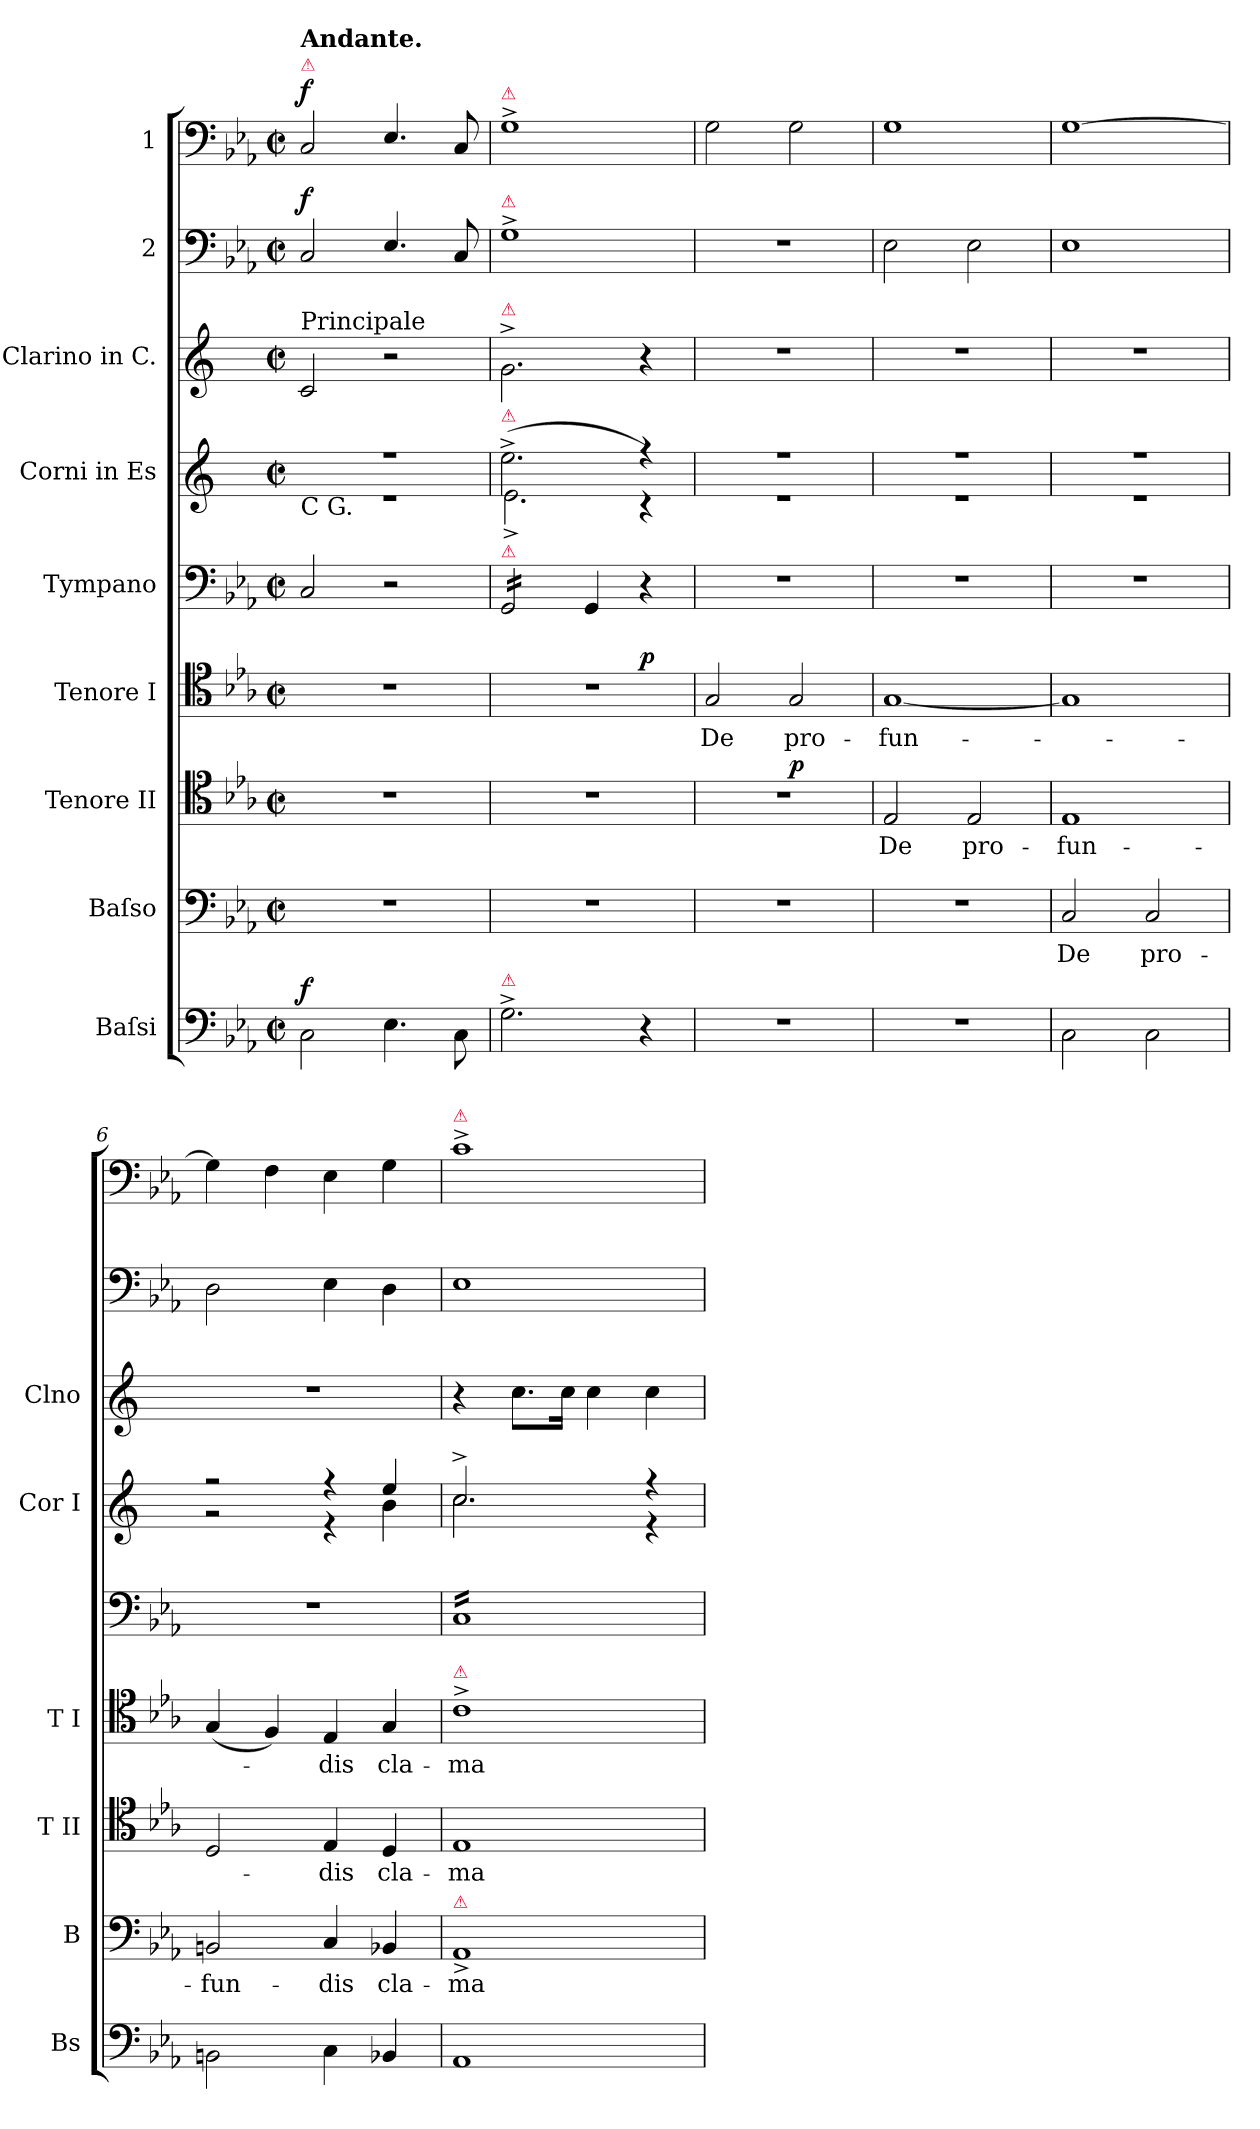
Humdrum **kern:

**kern	**dynam	**kern	**text	**kern	**text	**dynam	**kern	**text	**dynam	**kern	**kern	**kern	**kern	**dynam	**kern	**dynam
*part9	*part9	*part8	*part8	*part7	*part7	*part7	*part6	*part6	*part6	*part5	*part4	*part3	*part2	*part2	*part1	*part1
*staff9	*staff9	*staff8	*staff8	*staff7	*staff7	*staff7	*staff6	*staff6	*staff6	*staff5	*staff4	*staff3	*staff2	*staff2	*staff1	*staff1
*I"Baſsi	*	*I"Baſso	*	*I"Tenore II	*	*	*I"Tenore I	*	*	*I"Tympano	*I"Corni in Es	*I"Clarino in C.	*I"2	*	*I"1	*
*I'Bs	*	*I'B	*	*I'T II	*	*	*I'T I	*	*	*	*I'Cor I	*I'Clno	*	*	*	*
*clefF4	*	*clefF4	*	*clefC4	*	*	*clefC4	*	*	*clefF4	*clefG2	*clefG2	*clefF4	*	*clefF4	*
*	*	*	*	*	*	*	*	*	*	*	*ITrd5c9	*	*	*	*	*
*k[b-e-a-]	*	*k[b-e-a-]	*	*k[b-e-a-]	*	*	*k[b-e-a-]	*	*	*k[b-e-a-]	*k[b-e-a-]	*k[]	*k[b-e-a-]	*	*k[b-e-a-]	*
*E-:	*	*E-:	*	*E-:	*	*	*E-:	*	*	*E-:	*	*	*E-:	*	*E-:	*
*M2/2	*	*M2/2	*	*M2/2	*	*	*M2/2	*	*	*M2/2	*M2/2	*M2/2	*M2/2	*	*M2/2	*
*met(c|)	*	*met(c|)	*	*met(c|)	*	*	*met(c|)	*	*	*met(c|)	*met(c|)	*met(c|)	*met(c|)	*	*met(c|)	*
=1	=1	=1	=1	=1	=1	=1	=1	=1	=1	=1	=1	=1	=1	=1	=1	=1
*	*	*	*	*	*	*	*	*	*	*	*^	*	*	*	*	*
!	!	!	!	!	!	!	!	!	!	!	!	!	!	!	!	!LO:TX:a:color=crimson:t=⚠	!
!	!	!	!	!	!	!	!	!	!	!	!	!	!	!	!	!LO:TX:a:B:t=Andante.	!
!	!	!	!	!	!	!	!	!	!	!	!	!	!LO:TX:a:t=Principale	!	!	!	!
!	!	!	!	!	!	!	!	!	!	!	!LO:TX:b:t=C G.	!	!	!	!	!	!
!	!LO:DY:a	!	!	!	!	!	!	!	!	!	!	!	!	!	!LO:DY:a	!	!LO:DY:a
2C\	f	1r	.	1r	.	.	1r	.	.	2C/	1r	1r	2c/	2C/	f	2C/	f
4.E-\	.	.	.	.	.	.	.	.	.	2r	.	.	2r	4.E-/	.	4.E-/	.
8C\	.	.	.	.	.	.	.	.	.	.	.	.	.	8C/	.	8C/	.
=2	=2	=2	=2	=2	=2	=2	=2	=2	=2	=2	=2	=2	=2	=2	=2	=2	=2
*	*	*	*	*	*	*	*^	*	*	*	*	*	*	*	*	*	*
!	!	!	!	!	!	!	!	!	!	!	!	!	!	!	!	!	!LO:TX:a:color=crimson:t=⚠	!
!	!	!	!	!	!	!	!	!	!	!	!	!	!	!	!LO:TX:a:color=crimson:t=⚠	!	!	!
!	!	!	!	!	!	!	!	!	!	!	!	!	!	!LO:TX:a:color=crimson:t=⚠	!	!	!	!
!	!	!	!	!	!	!	!	!	!	!	!	!LO:TX:a:color=crimson:t=⚠	!	!	!	!	!	!
!	!	!	!	!	!	!	!	!	!	!	!	!LO:TX:b:color=crimson:t=⚠	!	!	!	!	!	!
!LO:TX:a:color=crimson:t=⚠	!	!	!	!	!	!	!	!	!	!	!	!	!	!	!	!	!	!
*	*	*	*	*	*	*	*	*	*	*	*tremolo	*	*	*	*	*	*	*
2.G^\	.	1r	.	1r	.	.	1r	2.ryy	.	.	16GG/LL	(>2.g^\	2.G^<\	2.g^\	1G^\	.	1G^\	.
.	.	.	.	.	.	.	.	.	.	.	16GG/	.	.	.	.	.	.	.
.	.	.	.	.	.	.	.	.	.	.	16GG/	.	.	.	.	.	.	.
.	.	.	.	.	.	.	.	.	.	.	16GG/	.	.	.	.	.	.	.
.	.	.	.	.	.	.	.	.	.	.	16GG/	.	.	.	.	.	.	.
.	.	.	.	.	.	.	.	.	.	.	16GG/	.	.	.	.	.	.	.
.	.	.	.	.	.	.	.	.	.	.	16GG/	.	.	.	.	.	.	.
.	.	.	.	.	.	.	.	.	.	.	16GG/JJ	.	.	.	.	.	.	.
*	*	*	*	*	*	*	*	*	*	*	*Xtremolo	*	*	*	*	*	*	*
.	.	.	.	.	.	.	.	.	.	.	4GG/	.	.	.	.	.	.	.
!	!	!	!	!	!	!	!	!	!	!LO:DY:b	!	!	!	!	!	!	!	!
4r	.	.	.	.	.	.	.	4ryy	.	p	4r	4r)	4r	4r	.	.	.	.
*	*	*	*	*	*	*	*v	*v	*	*	*	*	*	*	*	*	*	*
=3	=3	=3	=3	=3	=3	=3	=3	=3	=3	=3	=3	=3	=3	=3	=3	=3	=3
*	*	*	*	*^	*	*	*	*	*	*	*	*	*	*	*	*	*
1r	.	1r	.	1r	2ryy	.	.	2G/	De	.	1r	1r	1r	1r	1r	.	2G\	.
!	!	!	!	!	!	!	!LO:DY:b	!	!	!	!	!	!	!	!	!	!	!
.	.	.	.	.	2ryy	.	p	2G/	pro-	.	.	.	.	.	.	.	2G\	.
*	*	*	*	*v	*v	*	*	*	*	*	*	*	*	*	*	*	*	*
=4	=4	=4	=4	=4	=4	=4	=4	=4	=4	=4	=4	=4	=4	=4	=4	=4	=4
1r	.	1r	.	2E-/	De	.	[1G/	-fun-	.	1r	1r	1r	1r	2E-\	.	1G\	.
.	.	.	.	2E-/	pro-	.	.	.	.	.	.	.	.	2E-\	.	.	.
=5	=5	=5	=5	=5	=5	=5	=5	=5	=5	=5	=5	=5	=5	=5	=5	=5	=5
2C\	.	2C/	De	1E-/	-fun-	.	1G/]	.	.	1r	1r	1r	1r	1E-\	.	[1G\	.
2C\	.	2C/	pro-	.	.	.	.	.	.	.	.	.	.	.	.	.	.
=6	=6	=6	=6	=6	=6	=6	=6	=6	=6	=6	=6	=6	=6	=6	=6	=6	=6
2BBn\	.	2BBn/	-fun-	2D/	.	.	(<4G/	.	.	1r	2r	2r	1r	2D\	.	4G\]	.
.	.	.	.	.	.	.	4F/)	.	.	.	.	.	.	.	.	4F\	.
4C\	.	4C/	-dis	4E-/	-dis	.	4E-/	-dis	.	.	4r	4r	.	4E-\	.	4E-\	.
4BB-X/	.	4BB-X/	cla-	4D/	cla-	.	4G/	cla-	.	.	4g/	4d\	.	4D\	.	4G\	.
=7	=7	=7	=7	=7	=7	=7	=7	=7	=7	=7	=7	=7	=7	=7	=7	=7	=7
!	!	!	!	!	!	!	!	!	!	!	!	!	!	!	!	!LO:TX:a:color=crimson:t=⚠	!
!	!	!	!	!	!	!	!LO:TX:a:color=crimson:t=⚠	!	!	!	!	!	!	!	!	!	!
!	!	!LO:TX:a:color=crimson:t=⚠	!	!	!	!	!	!	!	!	!	!	!	!	!	!	!
*	*	*	*	*	*	*	*	*	*	*tremolo	*	*	*	*	*	*	*
1AA-/	.	1AA-^>/	-ma-	1E-/	-ma-	.	1c^\	-ma-	.	16C/LL	2.e-^>/	2.e-\	4r	1E-\	.	1c^\	.
.	.	.	.	.	.	.	.	.	.	16C/	.	.	.	.	.	.	.
.	.	.	.	.	.	.	.	.	.	16C/	.	.	.	.	.	.	.
.	.	.	.	.	.	.	.	.	.	16C/	.	.	.	.	.	.	.
.	.	.	.	.	.	.	.	.	.	16C/	.	.	8.cc\L	.	.	.	.
.	.	.	.	.	.	.	.	.	.	16C/	.	.	.	.	.	.	.
.	.	.	.	.	.	.	.	.	.	16C/	.	.	.	.	.	.	.
.	.	.	.	.	.	.	.	.	.	16C/	.	.	16cc\Jk	.	.	.	.
.	.	.	.	.	.	.	.	.	.	16C/	.	.	4cc\	.	.	.	.
.	.	.	.	.	.	.	.	.	.	16C/	.	.	.	.	.	.	.
.	.	.	.	.	.	.	.	.	.	16C/	.	.	.	.	.	.	.
.	.	.	.	.	.	.	.	.	.	16C/	.	.	.	.	.	.	.
.	.	.	.	.	.	.	.	.	.	16C/	4r	4r	4cc\	.	.	.	.
.	.	.	.	.	.	.	.	.	.	16C/	.	.	.	.	.	.	.
.	.	.	.	.	.	.	.	.	.	16C/	.	.	.	.	.	.	.
.	.	.	.	.	.	.	.	.	.	16C/JJ	.	.	.	.	.	.	.
*	*	*	*	*	*	*	*	*	*	*Xtremolo	*	*	*	*	*	*	*
*	*	*	*	*	*	*	*	*	*	*	*v	*v	*	*	*	*	*
=	=	=	=	=	=	=	=	=	=	=	=	=	=	=	=	=
*-	*-	*-	*-	*-	*-	*-	*-	*-	*-	*-	*-	*-	*-	*-	*-	*-
